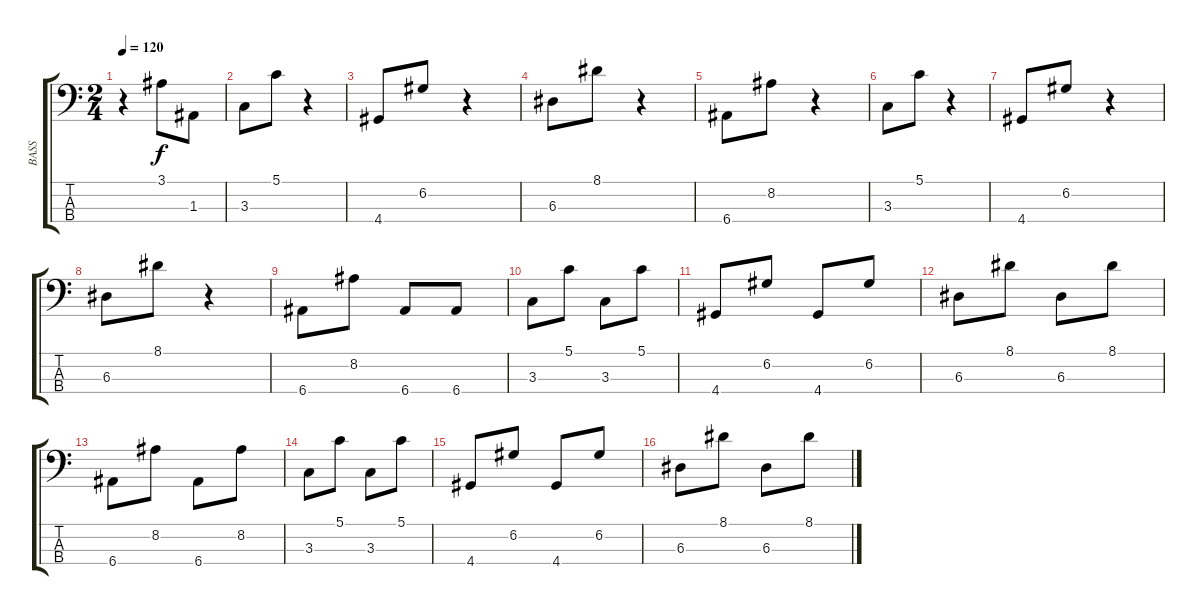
\track ("BASS" "BASS") {instrument synthbass2}
\staff {score tabs}
\tuning (G2 D2 A1 E1) {hide}
\ts (2 4)
\tempo 120
\clef f4
\ks c
r.4{dy f} 3.1.8 1.3.8 |
3.3.8 5.1.8 r.4 |
4.4.8 6.2.8 r.4 |
6.3.8 8.1.8 r.4 |
6.4.8 8.2.8 r.4 |
3.3.8 5.1.8 r.4 |
4.4.8 6.2.8 r.4 |
6.3.8 8.1.8 r.4 |
6.4.8 8.2.8 6.4.8 6.4.8 |
3.3.8 5.1.8 3.3.8 5.1.8 |
4.4.8 6.2.8 4.4.8 6.2.8 |
6.3.8 8.1.8 6.3.8 8.1.8 |
6.4.8 8.2.8 6.4.8 8.2.8 |
3.3.8 5.1.8 3.3.8 5.1.8 |
4.4.8 6.2.8 4.4.8 6.2.8 |
6.3.8 8.1.8 6.3.8 8.1.8
